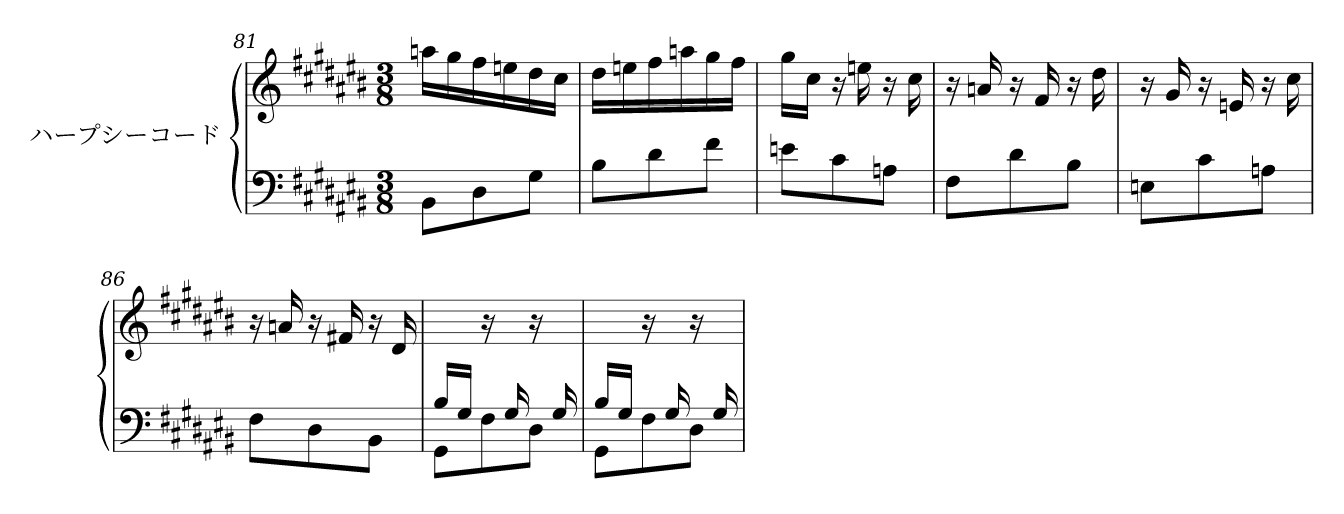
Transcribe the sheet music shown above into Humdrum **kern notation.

**kern	**kern
*part1	*part1
*staff2	*staff1
*I"ハープシーコード	*
*clefF4	*clefG2
*k[f#c#g#d#a#e#b#]	*k[f#c#g#d#a#e#b#]
*M3/8	*M3/8
=81	=81
8BB#\L	16aan\LL
.	16gg#\
8D#\	16ff#\
.	16een\
8G#\J	16dd#\
.	16cc#\JJ
=82	=82
8B#\L	16dd#\LL
.	16een\
8d#\	16ff#\
.	16aan\
8f#\J	16gg#\
.	16ff#\JJ
=83	=83
8en\L	16gg#\LL
.	16cc#\JJ
8c#\	16r
.	16een\
8An\J	16r
.	16cc#\
=84	=84
8F#\L	16r
.	16an/
8d#\	16r
.	16f#/
8B#\J	16r
.	16dd#\
!!LO:LB:g=z
=85	=85
8En\L	16r
.	16g#/
8c#\	16r
.	16en/
8An\J	16r
.	16cc#\
=86	=86
8F#\L	16r
.	16an/
8D#\	16r
.	16f#X/
8BB#\J	16r
.	16d#/
=87	=87
*^	*
16B#/LL	8GG#\L	8ryy
16G#/JJ	.	.
16ryy	8F#\	16r
16G#/	.	16ryy
16ryy	8D#\J	16r
16G#/	.	16ryy
=88	=88	=88
16B#/LL	8GG#\L	8ryy
16G#/JJ	.	.
16ryy	8F#\	16r
16G#/	.	16ryy
16ryy	8D#\J	16r
16G#/	.	16ryy
*v	*v	*
=	=
*-	*-
